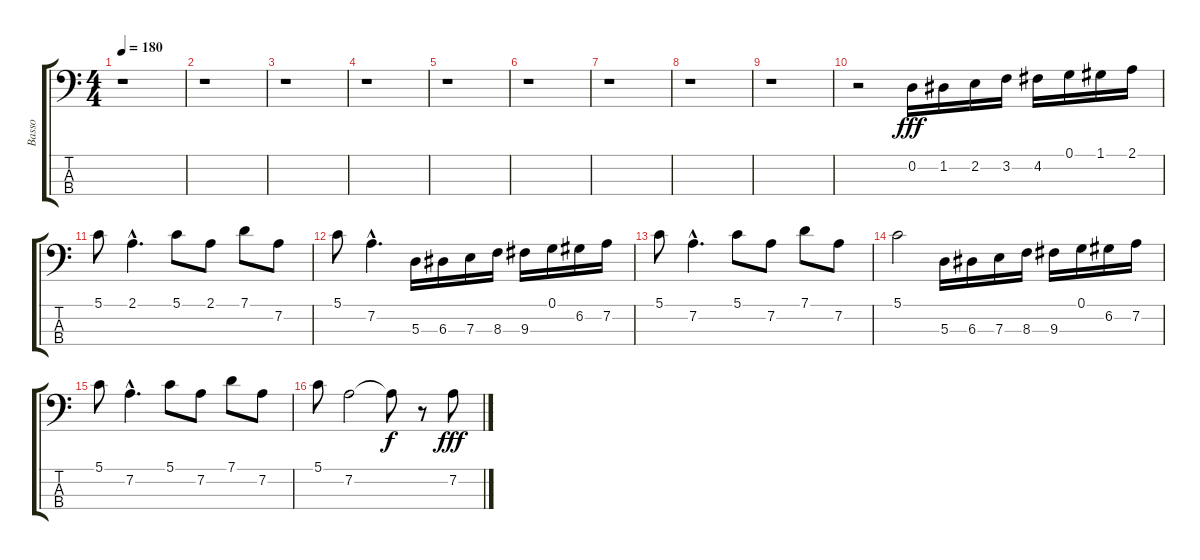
\track ("Basso" "Basso") {instrument electricbasspick}
\staff {score tabs}
\tuning (G2 D2 A1 E1) {hide}
\ts (4 4)
\tempo 180
\clef f4
\ks c
r.1{dy fff instrument electricbasspick} |
r.1 |
r.1 |
r.1 |
r.1 |
r.1 |
r.1 |
r.1 |
r.1 |
r.2 0.2.16 1.2.16 2.2.16 3.2.16 4.2.16 0.1.16 1.1.16 2.1.16 |
5.1.8 2.1{hac}.4{d} 5.1.8 2.1.8 7.1.8 7.2.8 |
5.1.8 7.2{hac}.4{d} 5.3.16 6.3.16 7.3.16 8.3.16 9.3.16 0.1.16 6.2.16 7.2.16 |
5.1.8 7.2{hac}.4{d} 5.1.8 7.2.8 7.1.8 7.2.8 |
5.1.2 5.3.16 6.3.16 7.3.16 8.3.16 9.3.16 0.1.16 6.2.16 7.2.16 |
5.1.8 7.2{hac}.4{d} 5.1.8 7.2.8 7.1.8 7.2.8 |
5.1.8 7.2.2 7.2{t}.8{dy f} r.8 7.2.8{dy fff}
